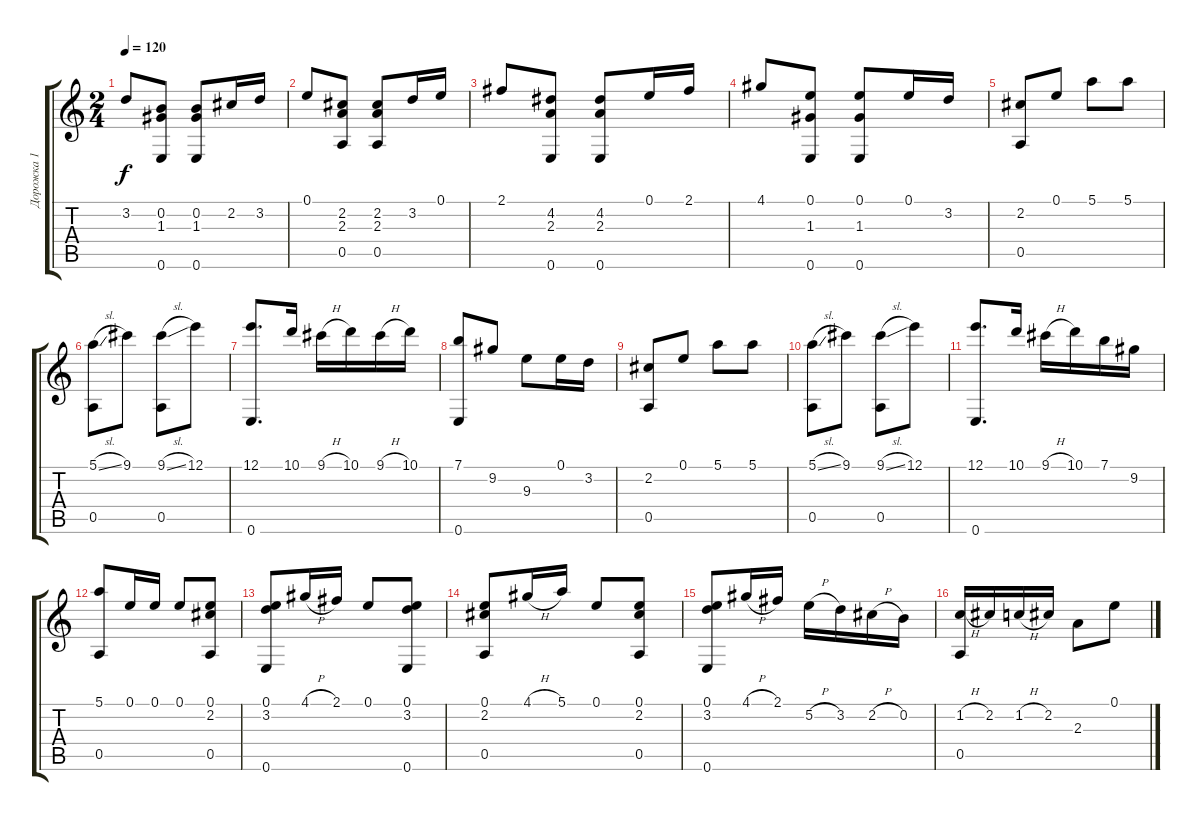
\track ("Дорожка 1" "Дорожка 1") {instrument acousticguitarnylon}
\staff {score tabs}
\tuning (E4 B3 G3 D3 A2 E2) {hide}
\ts (2 4)
\tempo 120
\clef g2
\ks c
3.2.8{dy f} (0.2 1.3 0.6).8 (0.2 1.3 0.6).8 2.2.16 3.2.16 |
0.1.8 (2.2 2.3 0.5).8 (2.2 2.3 0.5).8 3.2.16 0.1.16 |
2.1.8 (4.2 2.3 0.6).8 (4.2 2.3 0.6).8 0.1.16 2.1.16 |
4.1.8 (0.1 1.3 0.6).8 (0.1 1.3 0.6).8 0.1.16 3.2.16 |
(2.2 0.5).8 0.1.8 5.1.8 5.1.8 |
(5.1{sl} 0.5).8 9.1.8 (9.1{sl} 0.5).8 12.1.8 |
(12.1 0.6).8{d} 10.1.16 9.1{h}.16 10.1.16 9.1{h}.16 10.1.16 |
(7.1 0.6).8 9.2.8 9.3.8 0.1.16 3.2.16 |
(2.2 0.5).8 0.1.8 5.1.8 5.1.8 |
(5.1{sl} 0.5).8 9.1.8 (9.1{sl} 0.5).8 12.1.8 |
(12.1 0.6).8{d} 10.1.16 9.1{h}.16 10.1.16 7.1.16 9.2.16 |
(5.1 0.5).8 0.1.16 0.1.16 0.1.8 (0.1 2.2 0.5).8 |
(0.1 3.2 0.6).8 4.1{h}.16 2.1.16 0.1.8 (0.1 3.2 0.6).8 |
(0.1 2.2 0.5).8 4.1{h}.16 5.1.16 0.1.8 (0.1 2.2 0.5).8 |
(0.1 3.2 0.6).8 4.1{h}.16 2.1.16 5.2{h}.16 3.2.16 2.2{h}.16 0.2.16 |
(1.2{h} 0.5).16 2.2.16 1.2{h}.16 2.2.16 2.3.8 0.1.8
